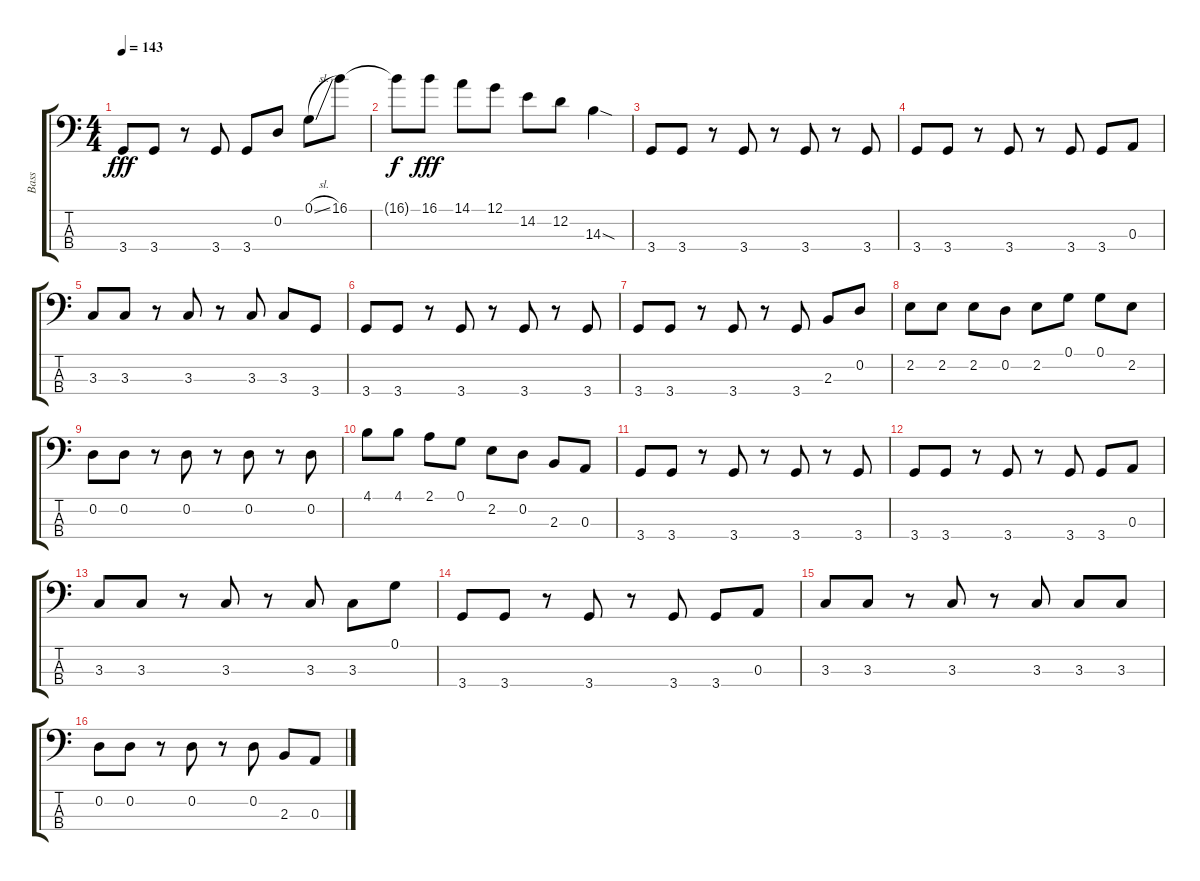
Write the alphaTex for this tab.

\track ("Bass" "Bass") {instrument electricbassfinger}
\staff {score tabs}
\tuning (G2 D2 A1 E1) {hide}
\ts (4 4)
\tempo 143
\clef f4
\ks c
3.4.8{dy fff} 3.4.8 r.8 3.4.8 3.4.8 0.2.8 0.1{sl}.8 16.1.8 |
16.1{t}.8{dy f} 16.1.8{dy fff} 14.1.8 12.1.8 14.2.8 12.2.8 14.3{sod}.4 |
3.4.8 3.4.8 r.8 3.4.8 r.8 3.4.8 r.8 3.4.8 |
3.4.8 3.4.8 r.8 3.4.8 r.8 3.4.8 3.4.8 0.3.8 |
3.3.8 3.3.8 r.8 3.3.8 r.8 3.3.8 3.3.8 3.4.8 |
3.4.8 3.4.8 r.8 3.4.8 r.8 3.4.8 r.8 3.4.8 |
3.4.8 3.4.8 r.8 3.4.8 r.8 3.4.8 2.3.8 0.2.8 |
2.2.8 2.2.8 2.2.8 0.2.8 2.2.8 0.1.8 0.1.8 2.2.8 |
0.2.8 0.2.8 r.8 0.2.8 r.8 0.2.8 r.8 0.2.8 |
4.1.8 4.1.8 2.1.8 0.1.8 2.2.8 0.2.8 2.3.8 0.3.8 |
3.4.8 3.4.8 r.8 3.4.8 r.8 3.4.8 r.8 3.4.8 |
3.4.8 3.4.8 r.8 3.4.8 r.8 3.4.8 3.4.8 0.3.8 |
3.3.8 3.3.8 r.8 3.3.8 r.8 3.3.8 3.3.8 0.1.8 |
3.4.8 3.4.8 r.8 3.4.8 r.8 3.4.8 3.4.8 0.3.8 |
3.3.8 3.3.8 r.8 3.3.8 r.8 3.3.8 3.3.8 3.3.8 |
0.2.8 0.2.8 r.8 0.2.8 r.8 0.2.8 2.3.8 0.3.8
